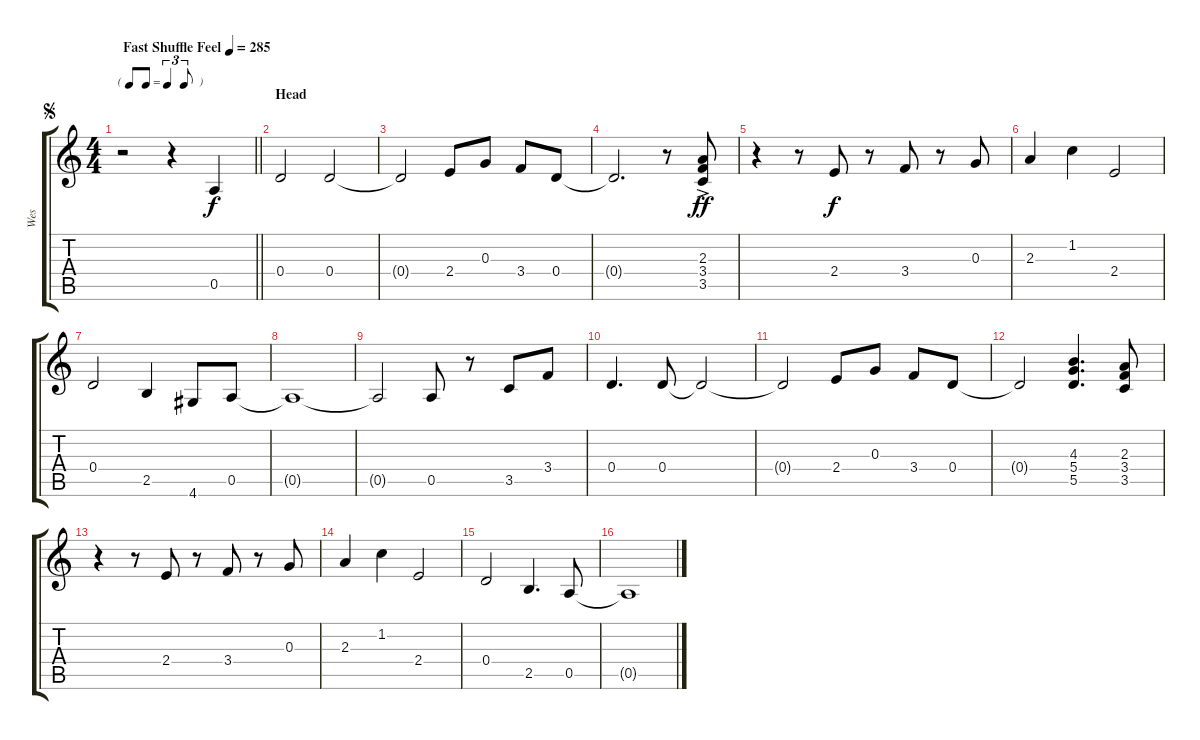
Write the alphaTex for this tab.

\track ("Wes" "Wes") {instrument electricguitarjazz}
\staff {score tabs}
\tuning (E4 B3 G3 D3 A2 E2) {hide}
\ts (4 4)
\tf triplet8th
\jump segno
\tempo (285 "Fast Shuffle Feel")
\clef g2
\barLineRight lightlight
\ks c
r.2{dy f instrument electricguitarjazz} r.4 0.5.4 |
\section ("" "Head")
0.4.2 0.4.2 |
0.4{t}.2 2.4.8 0.3.8 3.4.8 0.4.8 |
0.4{t}.2{d} r.8 (2.3{ac} 3.4{ac} 3.5{ac}).8{dy ff} |
r.4 r.8 2.4.8{dy f} r.8 3.4.8 r.8 0.3.8 |
2.3.4 1.2.4 2.4.2 |
0.4.2 2.5.4 4.6.8 0.5.8 |
0.5{t}.1 |
0.5{t}.2 0.5.8 r.8 3.5.8 3.4.8 |
0.4.4{d} 0.4.8 0.4{t}.2 |
0.4{t}.2 2.4.8 0.3.8 3.4.8 0.4.8 |
0.4{t}.2 (4.3 5.4 5.5).4{d} (2.3 3.4 3.5).8 |
r.4 r.8 2.4.8 r.8 3.4.8 r.8 0.3.8 |
2.3.4 1.2.4 2.4.2 |
0.4.2 2.5.4{d} 0.5.8 |
0.5{t}.1
